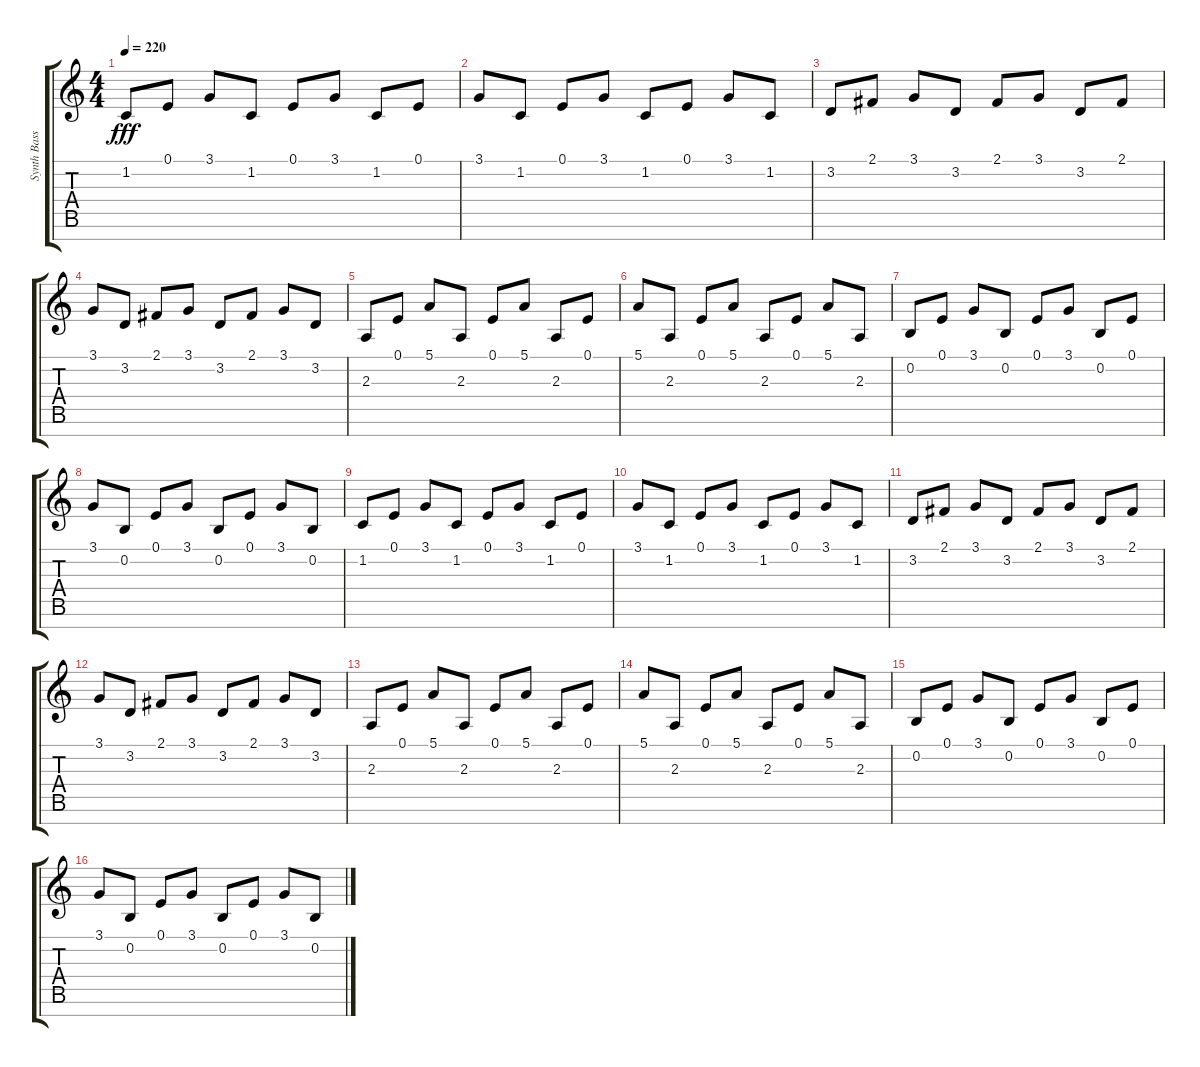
\track ("Synth Bass" "Synth Bass") {instrument lead2sawtooth}
\staff {score tabs}
\tuning (E4 B3 G3 D3 A2 E2 B1) {hide}
\ts (4 4)
\tempo 220
\clef g2
\ks c
1.2.8{dy fff} 0.1.8 3.1.8 1.2.8 0.1.8 3.1.8 1.2.8 0.1.8 |
3.1.8 1.2.8 0.1.8 3.1.8 1.2.8 0.1.8 3.1.8 1.2.8 |
3.2.8 2.1.8 3.1.8 3.2.8 2.1.8 3.1.8 3.2.8 2.1.8 |
3.1.8 3.2.8 2.1.8 3.1.8 3.2.8 2.1.8 3.1.8 3.2.8 |
2.3.8 0.1.8 5.1.8 2.3.8 0.1.8 5.1.8 2.3.8 0.1.8 |
5.1.8 2.3.8 0.1.8 5.1.8 2.3.8 0.1.8 5.1.8 2.3.8 |
0.2.8 0.1.8 3.1.8 0.2.8 0.1.8 3.1.8 0.2.8 0.1.8 |
3.1.8 0.2.8 0.1.8 3.1.8 0.2.8 0.1.8 3.1.8 0.2.8 |
1.2.8 0.1.8 3.1.8 1.2.8 0.1.8 3.1.8 1.2.8 0.1.8 |
3.1.8 1.2.8 0.1.8 3.1.8 1.2.8 0.1.8 3.1.8 1.2.8 |
3.2.8 2.1.8 3.1.8 3.2.8 2.1.8 3.1.8 3.2.8 2.1.8 |
3.1.8 3.2.8 2.1.8 3.1.8 3.2.8 2.1.8 3.1.8 3.2.8 |
2.3.8 0.1.8 5.1.8 2.3.8 0.1.8 5.1.8 2.3.8 0.1.8 |
5.1.8 2.3.8 0.1.8 5.1.8 2.3.8 0.1.8 5.1.8 2.3.8 |
0.2.8 0.1.8 3.1.8 0.2.8 0.1.8 3.1.8 0.2.8 0.1.8 |
3.1.8 0.2.8 0.1.8 3.1.8 0.2.8 0.1.8 3.1.8 0.2.8
